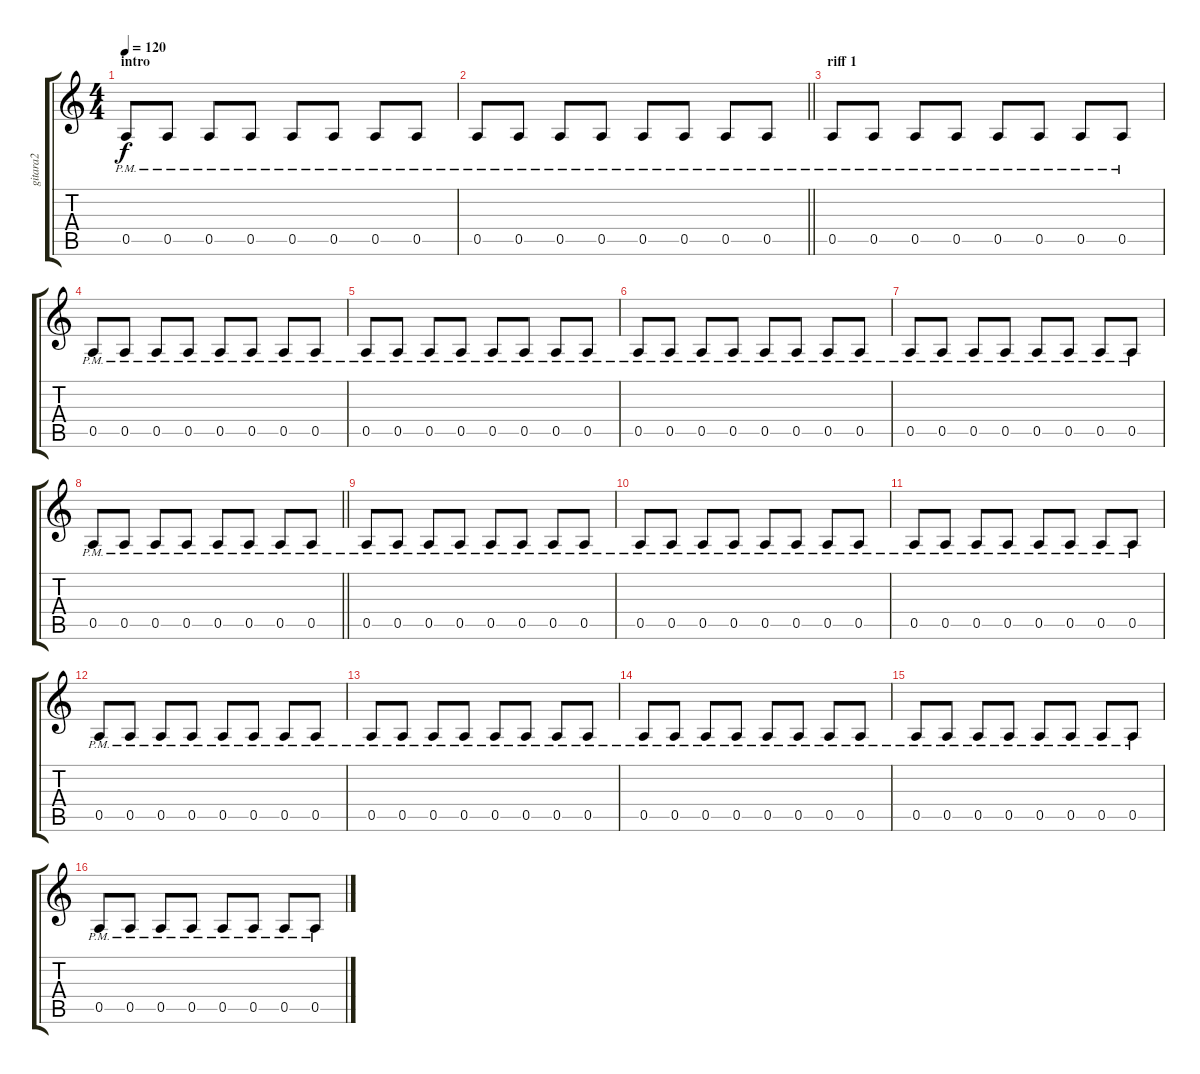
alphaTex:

\track ("gitara2" "gitara2") {instrument distortionguitar}
\staff {score tabs}
\tuning (E4 B3 G3 D3 A2 E2) {hide}
\ts (4 4)
\section ("" "intro")
\tempo 120
\clef g2
\ks c
0.5{pm}.8{dy f instrument distortionguitar} 0.5{pm}.8 0.5{pm}.8 0.5{pm}.8 0.5{pm}.8 0.5{pm}.8 0.5{pm}.8 0.5{pm}.8 |
\barLineRight lightlight
0.5{pm}.8 0.5{pm}.8 0.5{pm}.8 0.5{pm}.8 0.5{pm}.8 0.5{pm}.8 0.5{pm}.8 0.5{pm}.8 |
\section ("" "riff 1")
0.5{pm}.8 0.5{pm}.8 0.5{pm}.8 0.5{pm}.8 0.5{pm}.8 0.5{pm}.8 0.5{pm}.8 0.5{pm}.8 |
0.5{pm}.8 0.5{pm}.8 0.5{pm}.8 0.5{pm}.8 0.5{pm}.8 0.5{pm}.8 0.5{pm}.8 0.5{pm}.8 |
0.5{pm}.8 0.5{pm}.8 0.5{pm}.8 0.5{pm}.8 0.5{pm}.8 0.5{pm}.8 0.5{pm}.8 0.5{pm}.8 |
0.5{pm}.8 0.5{pm}.8 0.5{pm}.8 0.5{pm}.8 0.5{pm}.8 0.5{pm}.8 0.5{pm}.8 0.5{pm}.8 |
0.5{pm}.8 0.5{pm}.8 0.5{pm}.8 0.5{pm}.8 0.5{pm}.8 0.5{pm}.8 0.5{pm}.8 0.5{pm}.8 |
\barLineRight lightlight
0.5{pm}.8 0.5{pm}.8 0.5{pm}.8 0.5{pm}.8 0.5{pm}.8 0.5{pm}.8 0.5{pm}.8 0.5{pm}.8 |
0.5{pm}.8 0.5{pm}.8 0.5{pm}.8 0.5{pm}.8 0.5{pm}.8 0.5{pm}.8 0.5{pm}.8 0.5{pm}.8 |
0.5{pm}.8 0.5{pm}.8 0.5{pm}.8 0.5{pm}.8 0.5{pm}.8 0.5{pm}.8 0.5{pm}.8 0.5{pm}.8 |
0.5{pm}.8 0.5{pm}.8 0.5{pm}.8 0.5{pm}.8 0.5{pm}.8 0.5{pm}.8 0.5{pm}.8 0.5{pm}.8 |
0.5{pm}.8 0.5{pm}.8 0.5{pm}.8 0.5{pm}.8 0.5{pm}.8 0.5{pm}.8 0.5{pm}.8 0.5{pm}.8 |
0.5{pm}.8 0.5{pm}.8 0.5{pm}.8 0.5{pm}.8 0.5{pm}.8 0.5{pm}.8 0.5{pm}.8 0.5{pm}.8 |
0.5{pm}.8 0.5{pm}.8 0.5{pm}.8 0.5{pm}.8 0.5{pm}.8 0.5{pm}.8 0.5{pm}.8 0.5{pm}.8 |
0.5{pm}.8 0.5{pm}.8 0.5{pm}.8 0.5{pm}.8 0.5{pm}.8 0.5{pm}.8 0.5{pm}.8 0.5{pm}.8 |
0.5{pm}.8 0.5{pm}.8 0.5{pm}.8 0.5{pm}.8 0.5{pm}.8 0.5{pm}.8 0.5{pm}.8 0.5{pm}.8
